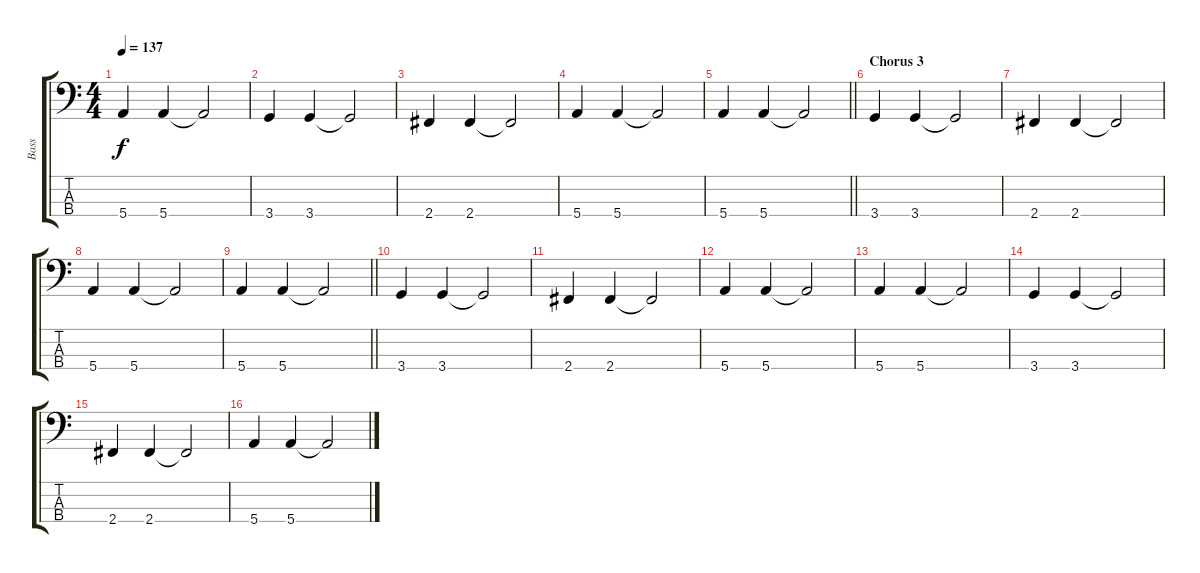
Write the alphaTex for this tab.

\track ("Bass" "Bass") {instrument electricbassfinger}
\staff {score tabs}
\tuning (G2 D2 A1 E1) {hide}
\ts (4 4)
\tempo 137
\clef f4
\ks c
5.4.4{dy f} 5.4.4 5.4{t}.2 |
3.4.4 3.4.4 3.4{t}.2 |
2.4.4 2.4.4 2.4{t}.2 |
5.4.4 5.4.4 5.4{t}.2 |
\barLineRight lightlight
5.4.4 5.4.4 5.4{t}.2 |
\section ("" "Chorus 3")
3.4.4 3.4.4 3.4{t}.2 |
2.4.4 2.4.4 2.4{t}.2 |
5.4.4 5.4.4 5.4{t}.2 |
\barLineRight lightlight
5.4.4 5.4.4 5.4{t}.2 |
3.4.4 3.4.4 3.4{t}.2 |
2.4.4 2.4.4 2.4{t}.2 |
5.4.4 5.4.4 5.4{t}.2 |
5.4.4 5.4.4 5.4{t}.2 |
3.4.4 3.4.4 3.4{t}.2 |
2.4.4 2.4.4 2.4{t}.2 |
5.4.4 5.4.4 5.4{t}.2
